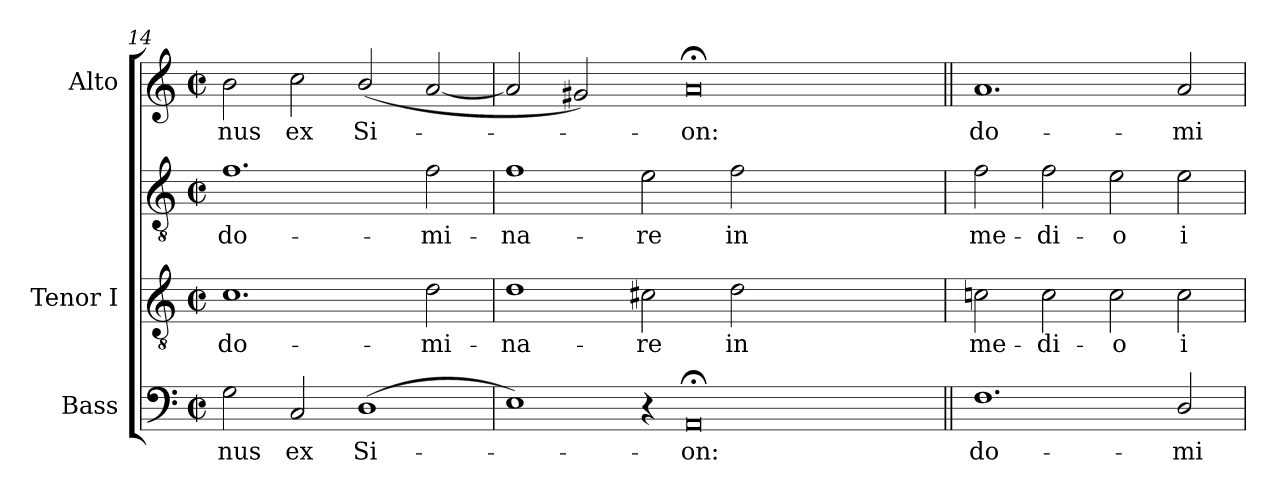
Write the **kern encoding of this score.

**kern	**text	**kern	**text	**kern	**text	**kern	**text
*part3	*part3	*part2	*part2	*part2	*part2	*part1	*part1
*staff4	*staff4	*staff3	*staff3	*staff2	*staff2	*staff1	*staff1
*I"Bass	*	*I"Tenor I	*	*	*	*I"Alto	*
*I'B	*	*I'T	*	*	*	*I'A	*
!!LO:LB:g=z
*clefF4	*	*clefGv2	*	*clefGv2	*	*clefG2	*
*k[]	*	*k[]	*	*k[]	*	*k[]	*
*C:	*	*C:	*	*C:	*	*C:	*
*M4/2	*	*M4/2	*	*M4/2	*	*M4/2	*
*met(c|)	*	*met(c|)	*	*met(c|)	*	*met(c|)	*
=14	=14	=14	=14	=14	=14	=14	=14
!	!LO:LY:b	!	!LO:LY:b	!	!LO:LY:b	!	!LO:LY:b
2G	-nus	1.c	-do-	1.f	do-	2b	-nus
!	!LO:LY:b	!	!	!	!	!	!LO:LY:b
2C	ex	.	.	.	.	2cc	ex
!	!LO:LY:b	!	!	!	!	!	!LO:LY:b
(>1D	Si-	.	.	.	.	(<2b/	Si-
!	!	!	!LO:LY:b	!	!LO:LY:b	!	!
.	.	2d	-mi-	2f	-mi-	[2a	.
=15	=15	=15	=15	=15	=15	=15	=15
!	!	!	!LO:LY:b	!	!LO:LY:b	!	!
1E)	.	1d	na-	1f	-na-	2a]	.
.	.	.	.	.	.	2g#X)	.
!	!	!	!LO:LY:b	!	!LO:LY:b	!	!
4r	.	2c#X	-re	2e	-re	4ryy	.
!	!LO:LY:b	!	!	!	!	!	!LO:LY:b
0AA;<	on:	.	.	.	.	0a;<	on:
!	!	!	!LO:LY:b	!	!LO:LY:b	!	!
.	.	2d	in	2f	in	.	.
.	.	1ryy	.	1ryy	.	.	.
.	.	4ryy	.	4ryy	.	.	.
!!LO:LB:g=z
=16||	=16||	=16	=16||	=16	=16||	=16||	=16||
!	!LO:LY:b	!	!LO:LY:b	!	!LO:LY:b	!	!LO:LY:b
1.F	do-	2cn	-me-	2f	me-	1.a	do-
!	!	!	!LO:LY:b	!	!LO:LY:b	!	!
.	.	2c	-di-	2f	-di-	.	.
!	!	!	!LO:LY:b	!	!LO:LY:b	!	!
.	.	2c	-o	2e	-o	.	.
!	!LO:LY:b	!	!LO:LY:b	!	!LO:LY:b	!	!LO:LY:b
2D/	-mi-	2c	i-	2e	i-	2a	-mi-
=	=	=	=	=	=	=	=
*-	*-	*-	*-	*-	*-	*-	*-
